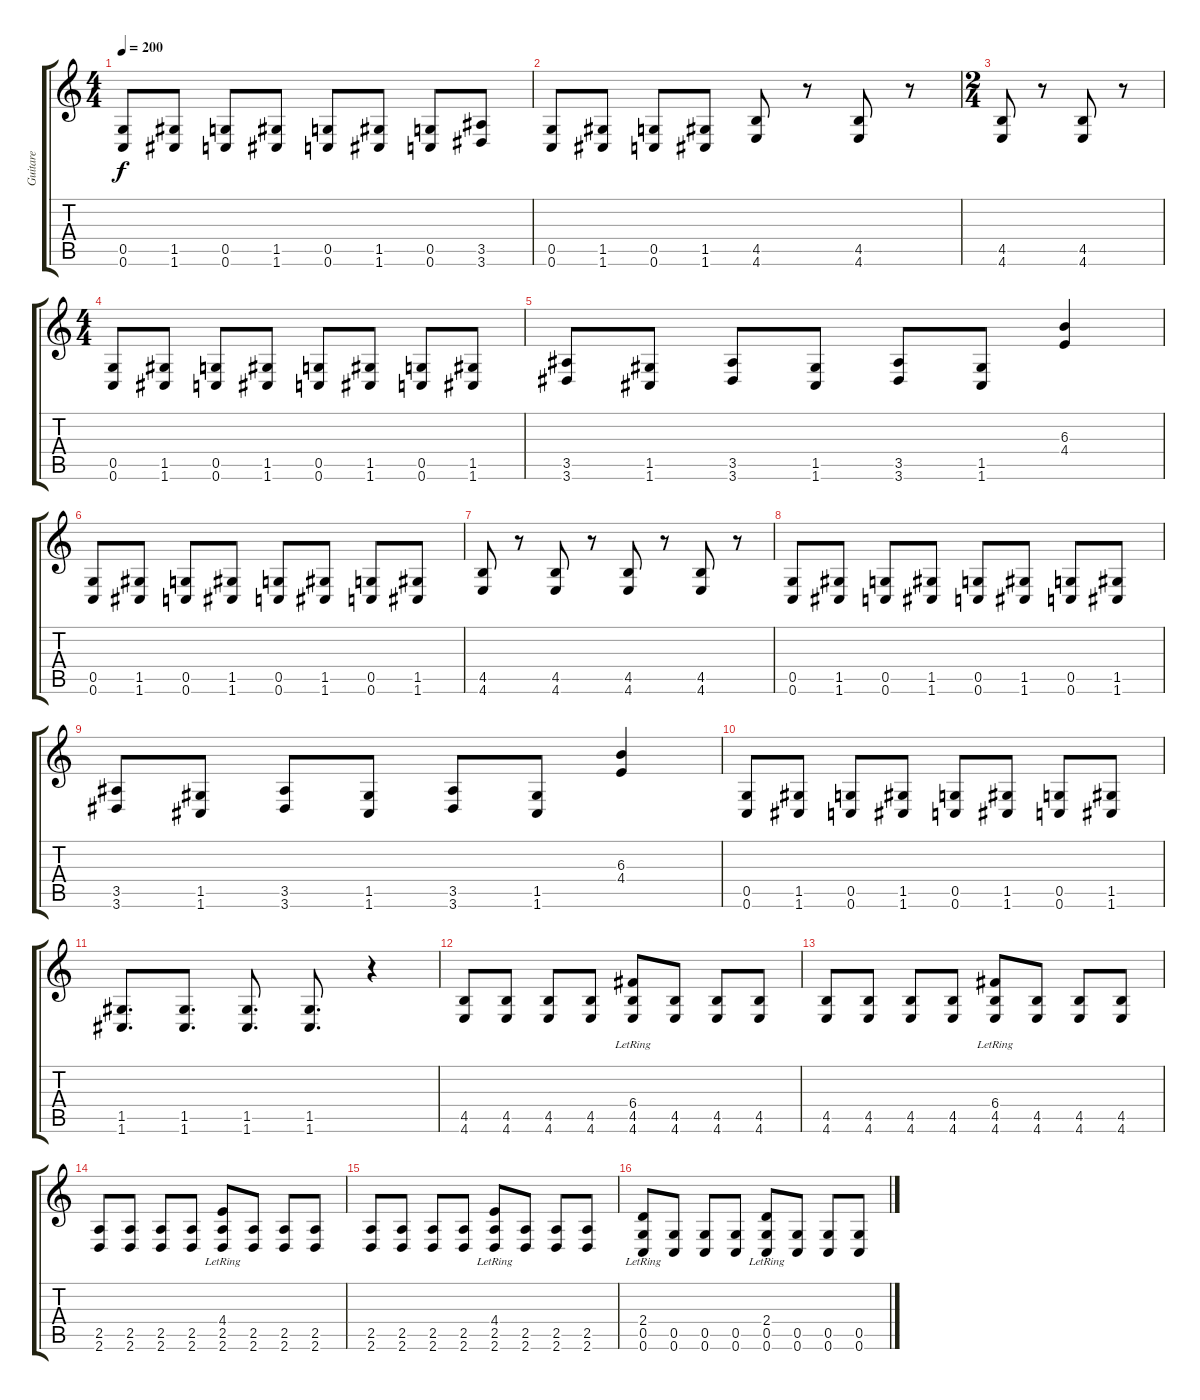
\track ("Guitare" "Guitare") {instrument distortionguitar}
\staff {score tabs}
\tuning (D4 A3 F3 C3 G2 C2) {hide}
\ts (4 4)
\tempo 200
\clef g2
\ks c
(0.5 0.6).8{dy f} (1.5 1.6).8 (0.5 0.6).8 (1.5 1.6).8 (0.5 0.6).8 (1.5 1.6).8 (0.5 0.6).8 (3.5 3.6).8 |
(0.5 0.6).8 (1.5 1.6).8 (0.5 0.6).8 (1.5 1.6).8 (4.5 4.6).8 r.8 (4.5 4.6).8 r.8 |
\ts (2 4)
(4.5 4.6).8 r.8 (4.5 4.6).8 r.8 |
\ts (4 4)
(0.5 0.6).8 (1.5 1.6).8 (0.5 0.6).8 (1.5 1.6).8 (0.5 0.6).8 (1.5 1.6).8 (0.5 0.6).8 (1.5 1.6).8 |
(3.5 3.6).8 (1.5 1.6).8 (3.5 3.6).8 (1.5 1.6).8 (3.5 3.6).8 (1.5 1.6).8 (6.3 4.4).4 |
(0.5 0.6).8 (1.5 1.6).8 (0.5 0.6).8 (1.5 1.6).8 (0.5 0.6).8 (1.5 1.6).8 (0.5 0.6).8 (1.5 1.6).8 |
(4.5 4.6).8 r.8 (4.5 4.6).8 r.8 (4.5 4.6).8 r.8 (4.5 4.6).8 r.8 |
(0.5 0.6).8 (1.5 1.6).8 (0.5 0.6).8 (1.5 1.6).8 (0.5 0.6).8 (1.5 1.6).8 (0.5 0.6).8 (1.5 1.6).8 |
(3.5 3.6).8 (1.5 1.6).8 (3.5 3.6).8 (1.5 1.6).8 (3.5 3.6).8 (1.5 1.6).8 (6.3 4.4).4 |
(0.5 0.6).8 (1.5 1.6).8 (0.5 0.6).8 (1.5 1.6).8 (0.5 0.6).8 (1.5 1.6).8 (0.5 0.6).8 (1.5 1.6).8 |
(1.5 1.6).8{d} (1.5 1.6).8{d} (1.5 1.6).8{d} (1.5 1.6).8{d} r.4 |
(4.5 4.6).8 (4.5 4.6).8 (4.5 4.6).8 (4.5 4.6).8 (6.4{lr} 4.5 4.6).8 (4.5 4.6).8 (4.5 4.6).8 (4.5 4.6).8 |
(4.5 4.6).8 (4.5 4.6).8 (4.5 4.6).8 (4.5 4.6).8 (6.4{lr} 4.5 4.6).8 (4.5 4.6).8 (4.5 4.6).8 (4.5 4.6).8 |
(2.5 2.6).8 (2.5 2.6).8 (2.5 2.6).8 (2.5 2.6).8 (4.4{lr} 2.5 2.6).8 (2.5 2.6).8 (2.5 2.6).8 (2.5 2.6).8 |
(2.5 2.6).8 (2.5 2.6).8 (2.5 2.6).8 (2.5 2.6).8 (4.4{lr} 2.5 2.6).8 (2.5 2.6).8 (2.5 2.6).8 (2.5 2.6).8 |
(2.4{lr} 0.5 0.6).8 (0.5 0.6).8 (0.5 0.6).8 (0.5 0.6).8 (2.4{lr} 0.5 0.6).8 (0.5 0.6).8 (0.5 0.6).8 (0.5 0.6).8
